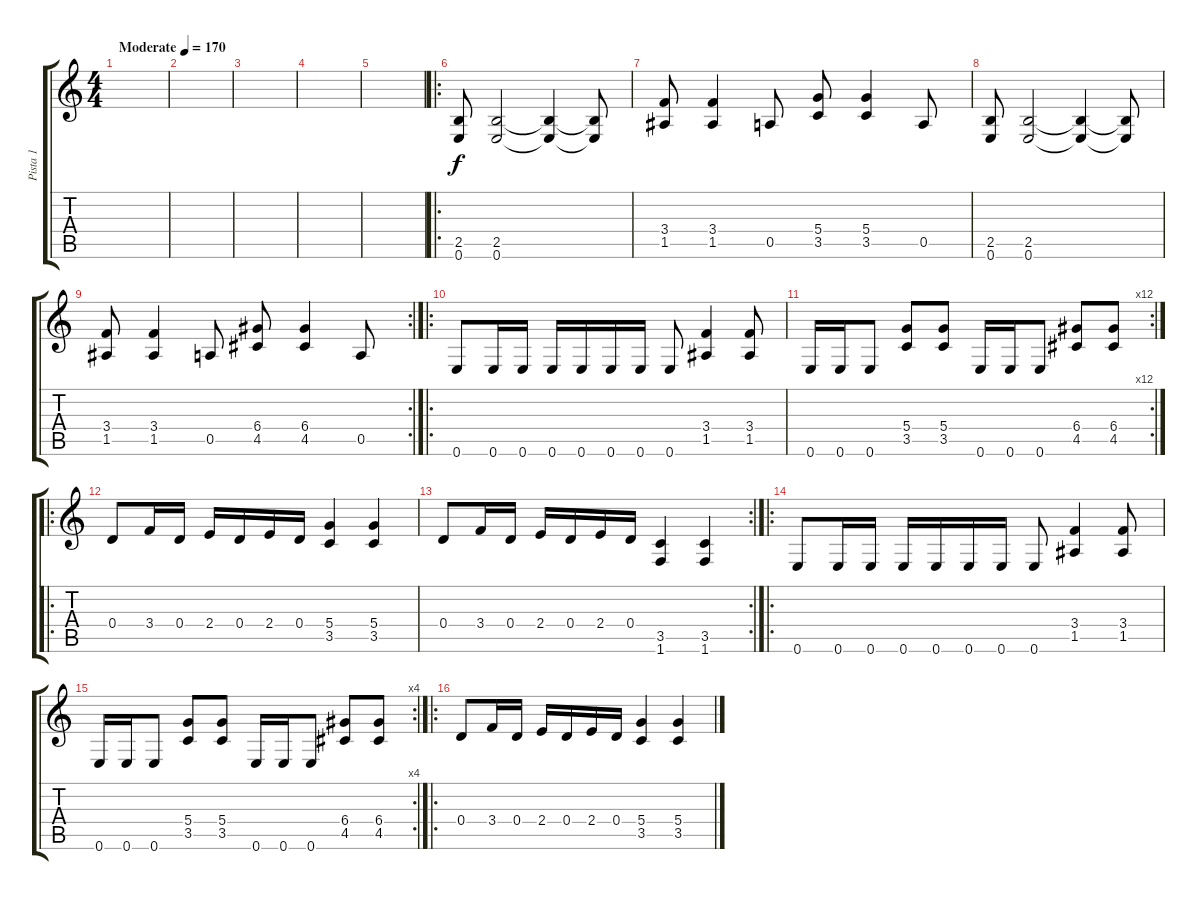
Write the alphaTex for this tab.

\track ("Pista 1" "Pista 1") {instrument distortionguitar}
\staff {score tabs}
\tuning (E4 B3 G3 D3 A2 E2) {hide}
\ts (4 4)
\tempo (170 "Moderate")
\clef g2
\ks c
|
|
|
|
|
\ro
(2.5 0.6).8 (2.5 0.6).2 (2.5{t} 0.6{t}).4 (2.5{t} 0.6{t}).8 |
(3.4 1.5).8 (3.4 1.5).4 0.5.8 (5.4 3.5).8 (5.4 3.5).4 0.5.8 |
(2.5 0.6).8 (2.5 0.6).2 (2.5{t} 0.6{t}).4 (2.5{t} 0.6{t}).8 |
\rc 2
(3.4 1.5).8 (3.4 1.5).4 0.5.8 (6.4 4.5).8 (6.4 4.5).4 0.5.8 |
\ro
0.6.8 0.6.16 0.6.16 0.6.16 0.6.16 0.6.16 0.6.16 0.6.8 (3.4 1.5).4 (3.4 1.5).8 |
\rc 12
0.6.16 0.6.16 0.6.8 (5.4 3.5).8 (5.4 3.5).8 0.6.16 0.6.16 0.6.8 (6.4 4.5).8 (6.4 4.5).8 |
\ro
0.4.8 3.4.16 0.4.16 2.4.16 0.4.16 2.4.16 0.4.16 (5.4 3.5).4 (5.4 3.5).4 |
\rc 2
0.4.8 3.4.16 0.4.16 2.4.16 0.4.16 2.4.16 0.4.16 (3.5 1.6).4 (3.5 1.6).4 |
\ro
0.6.8 0.6.16 0.6.16 0.6.16 0.6.16 0.6.16 0.6.16 0.6.8 (3.4 1.5).4 (3.4 1.5).8 |
\rc 4
0.6.16 0.6.16 0.6.8 (5.4 3.5).8 (5.4 3.5).8 0.6.16 0.6.16 0.6.8 (6.4 4.5).8 (6.4 4.5).8 |
\ro
0.4.8 3.4.16 0.4.16 2.4.16 0.4.16 2.4.16 0.4.16 (5.4 3.5).4 (5.4 3.5).4
